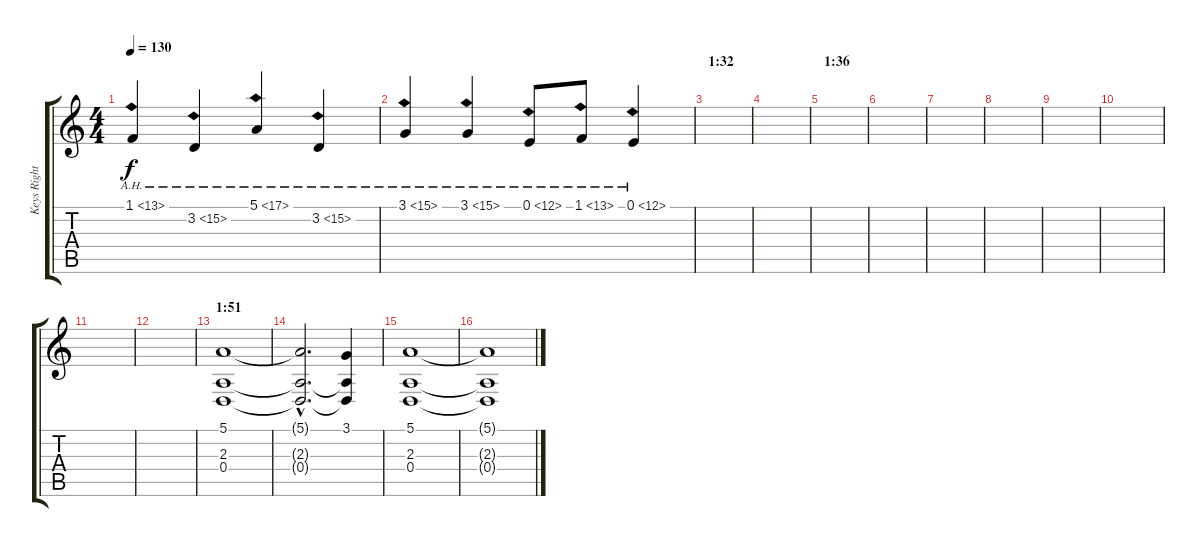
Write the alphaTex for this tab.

\track ("Keys Right" "Keys Right") {instrument lead1square}
\staff {score tabs}
\tuning (E4 B3 G3 D3 A2 D2) {hide}
\ts (4 4)
\tempo 130
\clef g2
\ks c
1.1{ah 12}.4{dy f volume 11 instrument lead1square} 3.2{ah 12}.4 5.1{ah 12}.4 3.2{ah 12}.4 |
3.1{ah 12}.4{volume 11 instrument lead1square} 3.1{ah 12}.4 0.1{ah 12}.8 1.1{ah 12}.8 0.1{ah 12}.4 |
\section ("" "1:32")
|
|
\section ("" "1:36")
|
|
|
|
|
|
|
|
\section ("" "1:51")
(5.1 2.3 0.4).1{volume 10 instrument lead1square} |
(5.1{hac t} 2.3{hac t} 0.4{hac t}).2{d} (3.1 2.3{t} 0.4{t}).4 |
(5.1 2.3 0.4).1 |
(5.1{t} 2.3{t} 0.4{t}).1
